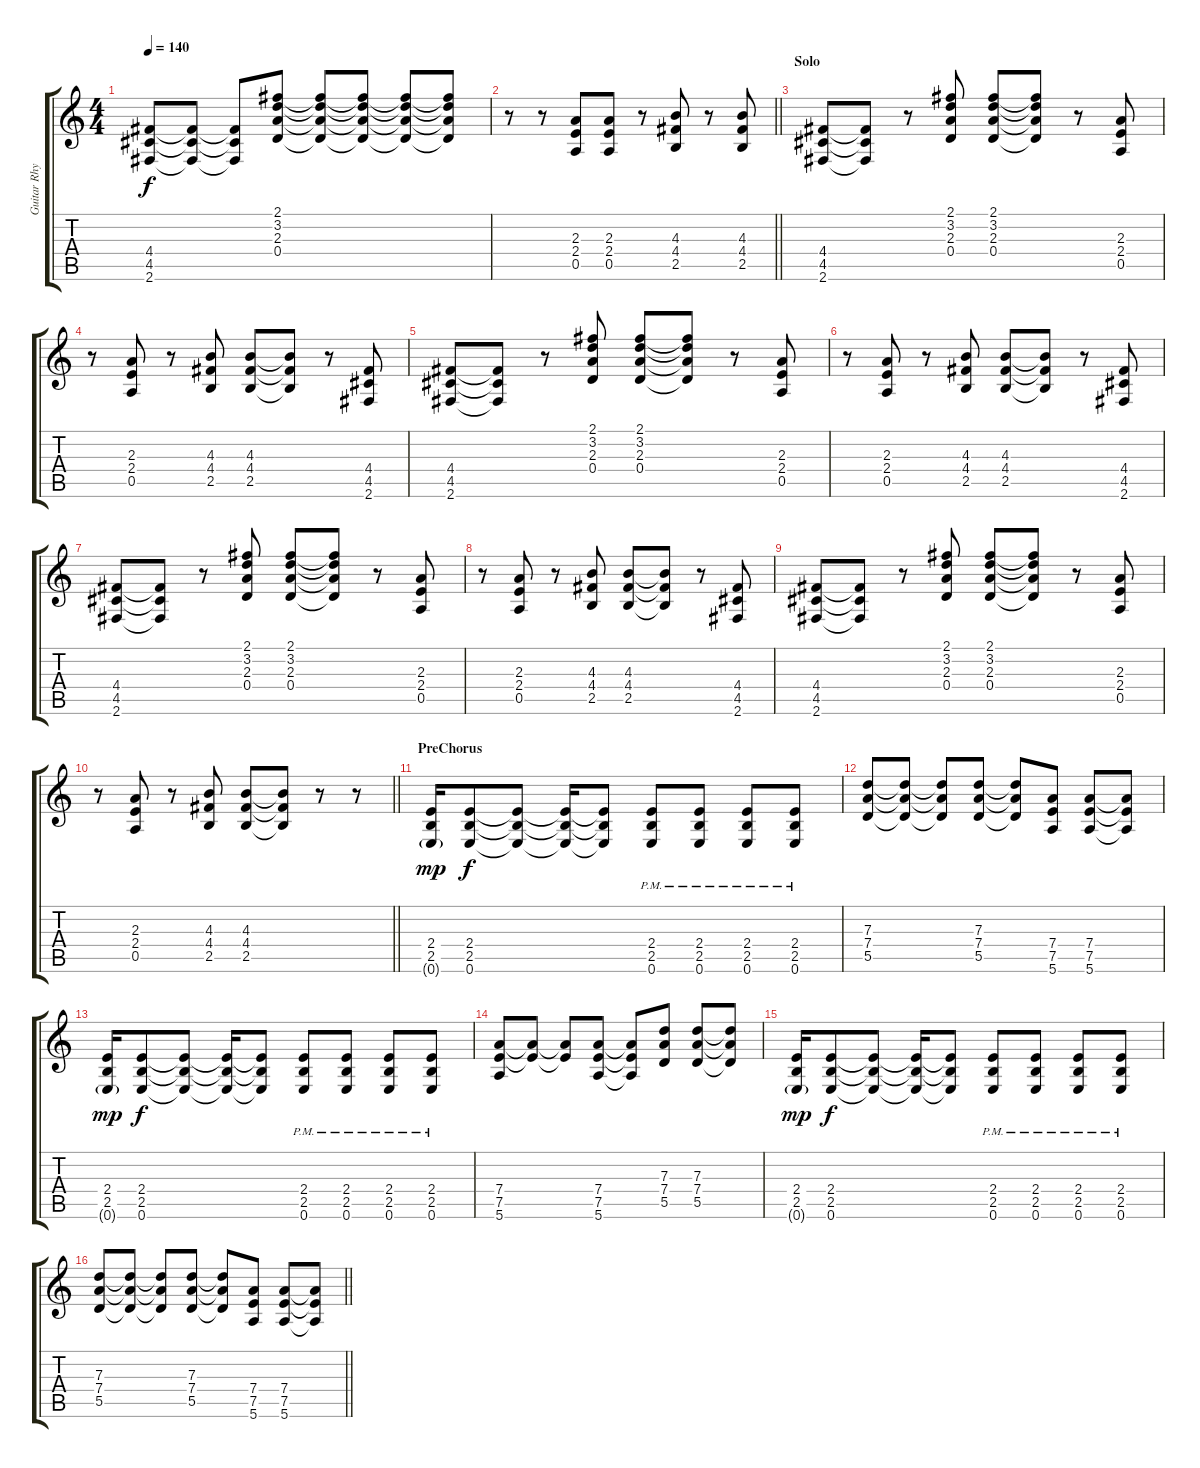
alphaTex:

\track ("Guitar Rhythm" "Guitar Rhy") {instrument overdrivenguitar}
\staff {score tabs}
\tuning (E4 B3 G3 D3 A2 E2) {hide}
\ts (4 4)
\tempo 140
\clef g2
\ks c
(4.4 4.5 2.6).8{dy f} (4.4{t} 4.5{t} 2.6{t}).8 (4.4{t} 4.5{t} 2.6{t}).8 (2.1 3.2 2.3 0.4).8 (2.1{t} 3.2{t} 2.3{t} 0.4{t}).8 (2.1{t} 3.2{t} 2.3{t} 0.4{t}).8 (2.1{t} 3.2{t} 2.3{t} 0.4{t}).8 (2.1{t} 3.2{t} 2.3{t} 0.4{t}).8 |
\barLineRight lightlight
r.8 r.8 (2.3 2.4 0.5).8 (2.3 2.4 0.5).8 r.8 (4.3 4.4 2.5).8 r.8 (4.3 4.4 2.5).8 |
\section ("" "Solo")
(4.4 4.5 2.6).8 (4.4{t} 4.5{t} 2.6{t}).8 r.8 (2.1 3.2 2.3 0.4).8 (2.1 3.2 2.3 0.4).8 (2.1{t} 3.2{t} 2.3{t} 0.4{t}).8 r.8 (2.3 2.4 0.5).8 |
r.8 (2.3 2.4 0.5).8 r.8 (4.3 4.4 2.5).8 (4.3 4.4 2.5).8 (4.3{t} 4.4{t} 2.5{t}).8 r.8 (4.4 4.5 2.6).8 |
(4.4 4.5 2.6).8 (4.4{t} 4.5{t} 2.6{t}).8 r.8 (2.1 3.2 2.3 0.4).8 (2.1 3.2 2.3 0.4).8 (2.1{t} 3.2{t} 2.3{t} 0.4{t}).8 r.8 (2.3 2.4 0.5).8 |
r.8 (2.3 2.4 0.5).8 r.8 (4.3 4.4 2.5).8 (4.3 4.4 2.5).8 (4.3{t} 4.4{t} 2.5{t}).8 r.8 (4.4 4.5 2.6).8 |
(4.4 4.5 2.6).8 (4.4{t} 4.5{t} 2.6{t}).8 r.8 (2.1 3.2 2.3 0.4).8 (2.1 3.2 2.3 0.4).8 (2.1{t} 3.2{t} 2.3{t} 0.4{t}).8 r.8 (2.3 2.4 0.5).8 |
r.8 (2.3 2.4 0.5).8 r.8 (4.3 4.4 2.5).8 (4.3 4.4 2.5).8 (4.3{t} 4.4{t} 2.5{t}).8 r.8 (4.4 4.5 2.6).8 |
(4.4 4.5 2.6).8 (4.4{t} 4.5{t} 2.6{t}).8 r.8 (2.1 3.2 2.3 0.4).8 (2.1 3.2 2.3 0.4).8 (2.1{t} 3.2{t} 2.3{t} 0.4{t}).8 r.8 (2.3 2.4 0.5).8 |
\barLineRight lightlight
r.8 (2.3 2.4 0.5).8 r.8 (4.3 4.4 2.5).8 (4.3 4.4 2.5).8 (4.3{t} 4.4{t} 2.5{t}).8 r.8 r.8 |
\section ("" "PreChorus")
(2.4 2.5 0.6{g}).16{dy mp} (2.4 2.5 0.6).8{dy f} (2.4{t} 2.5{t} 0.6{t}).8 (2.4{t} 2.5{t} 0.6{t}).16 (2.4{t} 2.5{t} 0.6{t}).8 (2.4{pm} 2.5 0.6).8 (2.4{pm} 2.5 0.6).8 (2.4{pm} 2.5 0.6).8 (2.4{pm} 2.5 0.6).8 |
(7.3 7.4 5.5).8 (7.3{t} 7.4{t} 5.5{t}).8 (7.3{t} 7.4{t} 5.5{t}).8 (7.3 7.4 5.5).8 (7.3{t} 7.4{t} 5.5{t}).8 (7.4 7.5 5.6).8 (7.4 7.5 5.6).8 (7.4{t} 7.5{t} 5.6{t}).8 |
(2.4 2.5 0.6{g}).16{dy mp} (2.4 2.5 0.6).8{dy f} (2.4{t} 2.5{t} 0.6{t}).8 (2.4{t} 2.5{t} 0.6{t}).16 (2.4{t} 2.5{t} 0.6{t}).8 (2.4{pm} 2.5 0.6).8 (2.4{pm} 2.5 0.6).8 (2.4{pm} 2.5 0.6).8 (2.4{pm} 2.5 0.6).8 |
(7.4 7.5 5.6).8 (7.4{t} 7.5{t}).8 (7.4{t} 7.5{t}).8 (7.4 7.5 5.6).8 (7.4{t} 7.5{t} 5.6{t}).8 (7.3 7.4 5.5).8 (7.3 7.4 5.5).8 (7.3{t} 7.4{t} 5.5{t}).8 |
(2.4 2.5 0.6{g}).16{dy mp} (2.4 2.5 0.6).8{dy f} (2.4{t} 2.5{t} 0.6{t}).8 (2.4{t} 2.5{t} 0.6{t}).16 (2.4{t} 2.5{t} 0.6{t}).8 (2.4{pm} 2.5 0.6).8 (2.4{pm} 2.5 0.6).8 (2.4{pm} 2.5 0.6).8 (2.4{pm} 2.5 0.6).8 |
\barLineRight lightlight
(7.3 7.4 5.5).8 (7.3{t} 7.4{t} 5.5{t}).8 (7.3{t} 7.4{t} 5.5{t}).8 (7.3 7.4 5.5).8 (7.3{t} 7.4{t} 5.5{t}).8 (7.4 7.5 5.6).8 (7.4 7.5 5.6).8 (7.4{t} 7.5{t} 5.6{t}).8
